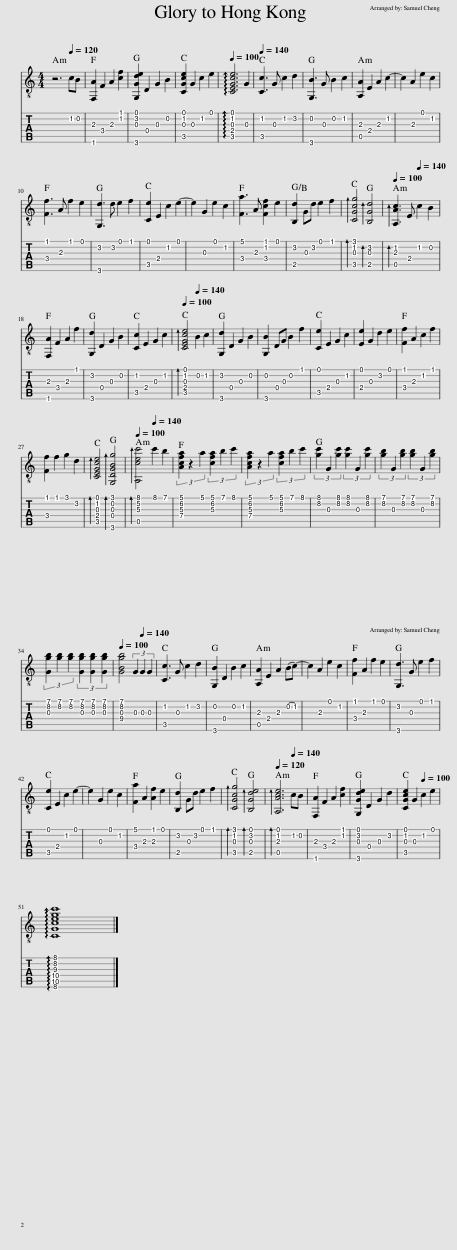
X:1
%%score { 1 | 2 }
L:1/8
M:4/4
I:linebreak $
K:C
V:1 treble-8
V:2 tab stafflines=6 strings="E2,A2,D3,G3,B3,E4 nostems "
V:1
 z6[Q:1/4=120] cB | [F,A]2 F2 A2 [cf]2 | [G,Gde]2 D2 G2 B2 | [CGce]2 G2 c2 e2 |[Q:1/4=100] !arpeggio![CEGce]6 G2 | %5
[Q:1/4=140] [Cc]3 G c2 d2 | [G,B]3 G B2 c2 | [A,A]2 E2 A2 c2- | c2 A2 e2 c2 |$ [Ff]3 A f2 e2 | %10
 [G,d]3 d e2 f2 | [Ce]2 E2 c2 e2- | e2 G2 e2 c2 | [Fa]3 A [Fcf]2 e2 | [B,d]2 Gd e2 f2 | %15
 !arpeggio![CGcg]4 !arpeggio![B,Gd]4 |[Q:1/4=100] !arpeggio![A,Ac]3 E[Q:1/4=140] c2 B2 |$ [F,A]2 F2 A2 f2 | [G,d]2 D2 G2 B2 | [Cc]2 E2 G2 c2 | %20
[Q:1/4=100] !arpeggio![CEGce]4[Q:1/4=140] B2 c2 | [G,d]2 D2 G2 B2 | [G,B]2 DG B2 f2 | [Ce]2 E2 G2 c2 | [Ee]2 G2 d2 e2 | %25
 [Ff]2 A2 c2 f2 |$ [Ff]2 f2 g2 d2 | !arpeggio![CEGce]4 !arpeggio![G,DGBg]4 |[Q:1/4=100] !arpeggio![A,cec']4[Q:1/4=140] c'2 b2 | (3[Acfa]2 z2 a2 (3[cfa]2 b2 c'2 | %30
 (3[Acfa]2 z2 a2 (3[cfa]2 b2 c'2 | (3[gc']2 G2 [gc']2 (3[gc']2 G2 [gc']2 | (3[gb]2 G2 [gb]2 (3[gb]2 G2 [gb]2 |$ (3[Ggb]2 [gb]2 [gb]2 (3[Ggb]2 [Ggb]2 [Ggb]2 |[Q:1/4=100] [GBgb]4 (3G2[Q:1/4=140] G2 G2 | %35
 [Cc]3 G c2 d2 | [G,B]2 D2 B2 c2 | [A,A]2 E2 A2 (Bc-) | c2 A2 e2 c2 | [Ff]2 A2 f2 e2 | %40
 [G,d]3 G e2 f2 |$ [Ce]2 E2 c2 e2- | e2 G2 e2 c2 | [Fa]2 A2 [Af]2 e2 | [B,d]2 Gd e2 f2 | %45
 !arpeggio![CGcg]4 !arpeggio![B,Gde]4 |[Q:1/4=120] !arpeggio![A,Ace]6[Q:1/4=140] cB | [F,A]2 F2 A2 [cf]2 | [G,Gde]2 D2 G2 d2 | [CGce]2 G2[Q:1/4=100] c2 e2 |$ %50
 !arpeggio![CGcegc']8 |] %51
V:2
 x6 !2!C !2!B, | [!6!F,,!3!A,]2 !4!F,2 !3!A,2 [!2!C!1!F]2 | [!6!G,,!3!G,!2!D!1!E]2 !4!D,2 !3!G,2 !2!B,2 | [!5!C,!3!G,!2!C!1!E]2 !3!G,2 !2!C2 !1!E2 | !arpeggio![!5!C,!4!E,!3!G,!2!C!1!E]6 !3!G,2 | %5
 [!5!C,!2!C]3 !3!G, !2!C2 !2!D2 | [!6!G,,!2!B,]3 !3!G, !2!B,2 !2!C2 | [!5!A,,!3!A,]2 !4!E,2 !3!A,2 !2!C2- | !2!C2 !3!A,2 !1!E2 !2!C2 |$ [!4!F,!1!F]3 !3!A, !1!F2 !1!E2 | %10
 [!6!G,,!2!D]3 !2!D !1!E2 !1!F2 | [!5!C,!1!E]2 !4!E,2 !2!C2 !1!E2- | !1!E2 !3!G,2 !1!E2 !2!C2 | [!4!F,!1!A]3 !3!A, [!4!F,!2!C!1!F]2 !1!E2 | [!5!B,,!2!D]2 !3!G, !2!D !1!E2 !1!F2 | %15
 !arpeggio![!5!C,!3!G,!2!C!1!G]4 !arpeggio![!5!B,,!3!G,!2!D]4 | !arpeggio![!5!A,,!3!A,!2!C]3 !4!E, !2!C2 !2!B,2 |$ [!6!F,,!3!A,]2 !4!F,2 !3!A,2 !1!F2 | [!6!G,,!2!D]2 !4!D,2 !3!G,2 !2!B,2 | [!5!C,!2!C]2 !4!E,2 !3!G,2 !2!C2 | %20
 !arpeggio![!5!C,!4!E,!3!G,!2!C!1!E]4 !2!B,2 !2!C2 | [!6!G,,!2!D]2 !4!D,2 !3!G,2 !2!B,2 | [!6!G,,!2!B,]2 !4!D, !3!G, !2!B,2 !1!F2 | [!5!C,!1!E]2 !4!E,2 !3!G,2 !2!C2 | [!4!E,!1!E]2 !3!G,2 !2!D2 !1!E2 | %25
 [!4!F,!1!F]2 !3!A,2 !2!C2 !1!F2 |$ [!4!F,!1!F]2 !1!F2 !1!G2 !2!D2 | !arpeggio![!5!C,!4!E,!3!G,!2!C!1!E]4 !arpeggio![!6!G,,!4!D,!3!G,!2!B,!1!G]4 | !arpeggio![!5!A,,!3!C!2!E!1!c]4 !1!c2 !1!B2 | (3[!4!A,!3!C!2!F!1!A]2 x2 !1!A2 (3[!3!C!2!F!1!A]2 !1!B2 !1!c2 | %30
 (3[!4!A,!3!C!2!F!1!A]2 x2 !1!A2 (3[!3!C!2!F!1!A]2 !1!B2 !1!c2 | (3[!2!G!1!c]2 !3!G,2 [!2!G!1!c]2 (3[!2!G!1!c]2 !3!G,2 [!2!G!1!c]2 | (3[!2!G!1!B]2 !3!G,2 [!2!G!1!B]2 (3[!2!G!1!B]2 !3!G,2 [!2!G!1!B]2 |$ (3[!3!G,!2!G!1!B]2 [!2!G!1!B]2 [!2!G!1!B]2 (3[!3!G,!2!G!1!B]2 [!3!G,!2!G!1!B]2 [!3!G,!2!G!1!B]2 | [!3!G,!4!B,!2!G!1!B]4 (3!3!G,2 !3!G,2 !3!G,2 | %35
 [!5!C,!2!C]3 !3!G, !2!C2 !2!D2 | [!6!G,,!2!B,]2 !4!D,2 !2!B,2 !2!C2 | [!5!A,,!3!A,]2 !4!E,2 !3!A,2 (!2!B, !2!C-) | !2!C2 !3!A,2 !1!E2 !2!C2 | [!4!F,!1!F]2 !3!A,2 !1!F2 !1!E2 | %40
 [!6!G,,!2!D]3 !3!G, !1!E2 !1!F2 |$ [!5!C,!1!E]2 !4!E,2 !2!C2 !1!E2- | !1!E2 !3!G,2 !1!E2 !2!C2 | [!4!F,!1!A]2 !3!A,2 [!3!A,!1!F]2 !1!E2 | [!5!B,,!2!D]2 !3!G, !2!D !1!E2 !1!F2 | %45
 !arpeggio![!5!C,!3!G,!2!C!1!G]4 !arpeggio![!5!B,,!3!G,!2!D!1!E]4 | !arpeggio![!5!A,,!3!A,!2!C!1!E]6 !2!C !2!B, | [!6!F,,!3!A,]2 !4!F,2 !3!A,2 [!2!C!1!F]2 | [!6!G,,!3!G,!2!D!1!E]2 !4!D,2 !3!G,2 !2!D2 | [!5!C,!3!G,!2!C!1!E]2 !3!G,2 !2!C2 !1!E2 |$ %50
 !arpeggio![!6!C,!5!G,!4!C!3!E!2!G!1!c]8 |] %51
